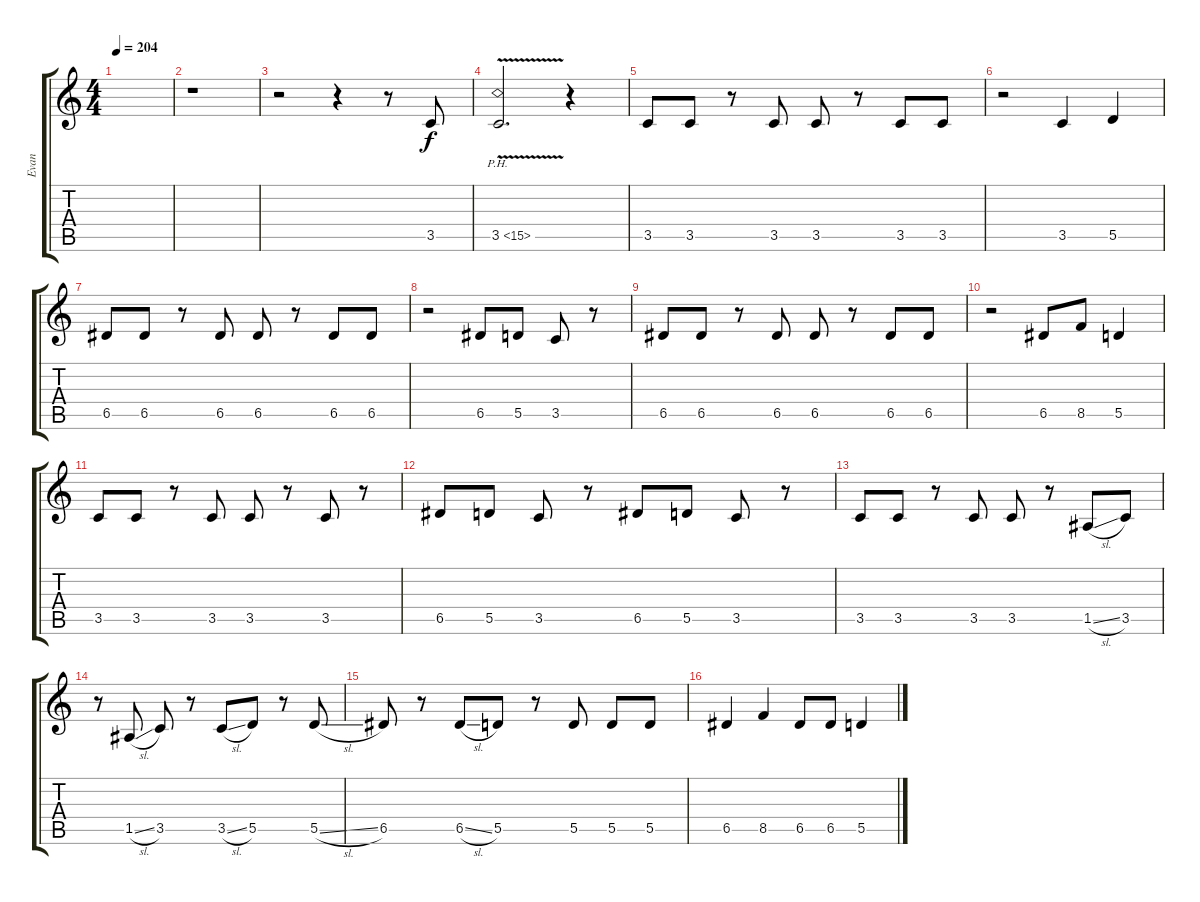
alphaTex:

\track ("Evan" "Evan") {instrument distortionguitar}
\staff {score tabs}
\tuning (E4 B3 G3 D3 A2 E2) {hide}
\ts (4 4)
\tempo 204
\clef g2
\ks c
|
r.1 |
r.2 r.4 r.8 3.5.8 |
3.5{ph 12 v}.2{d} r.4 |
3.5.8 3.5.8 r.8 3.5.8 3.5.8 r.8 3.5.8 3.5.8 |
r.2 3.5.4 5.5.4 |
6.5.8 6.5.8 r.8 6.5.8 6.5.8 r.8 6.5.8 6.5.8 |
r.2 6.5.8 5.5.8 3.5.8 r.8 |
6.5.8 6.5.8 r.8 6.5.8 6.5.8 r.8 6.5.8 6.5.8 |
r.2 6.5.8 8.5.8 5.5.4 |
3.5.8 3.5.8 r.8 3.5.8 3.5.8 r.8 3.5.8 r.8 |
6.5.8 5.5.8 3.5.8 r.8 6.5.8 5.5.8 3.5.8 r.8 |
3.5.8 3.5.8 r.8 3.5.8 3.5.8 r.8 1.5{sl}.8 3.5.8 |
r.8 1.5{sl}.8 3.5.8 r.8 3.5{sl}.8 5.5.8 r.8 5.5{sl}.8 |
6.5.8 r.8 6.5{sl}.8 5.5.8 r.8 5.5.8 5.5.8 5.5.8 |
6.5.4 8.5.4 6.5.8 6.5.8 5.5.4
